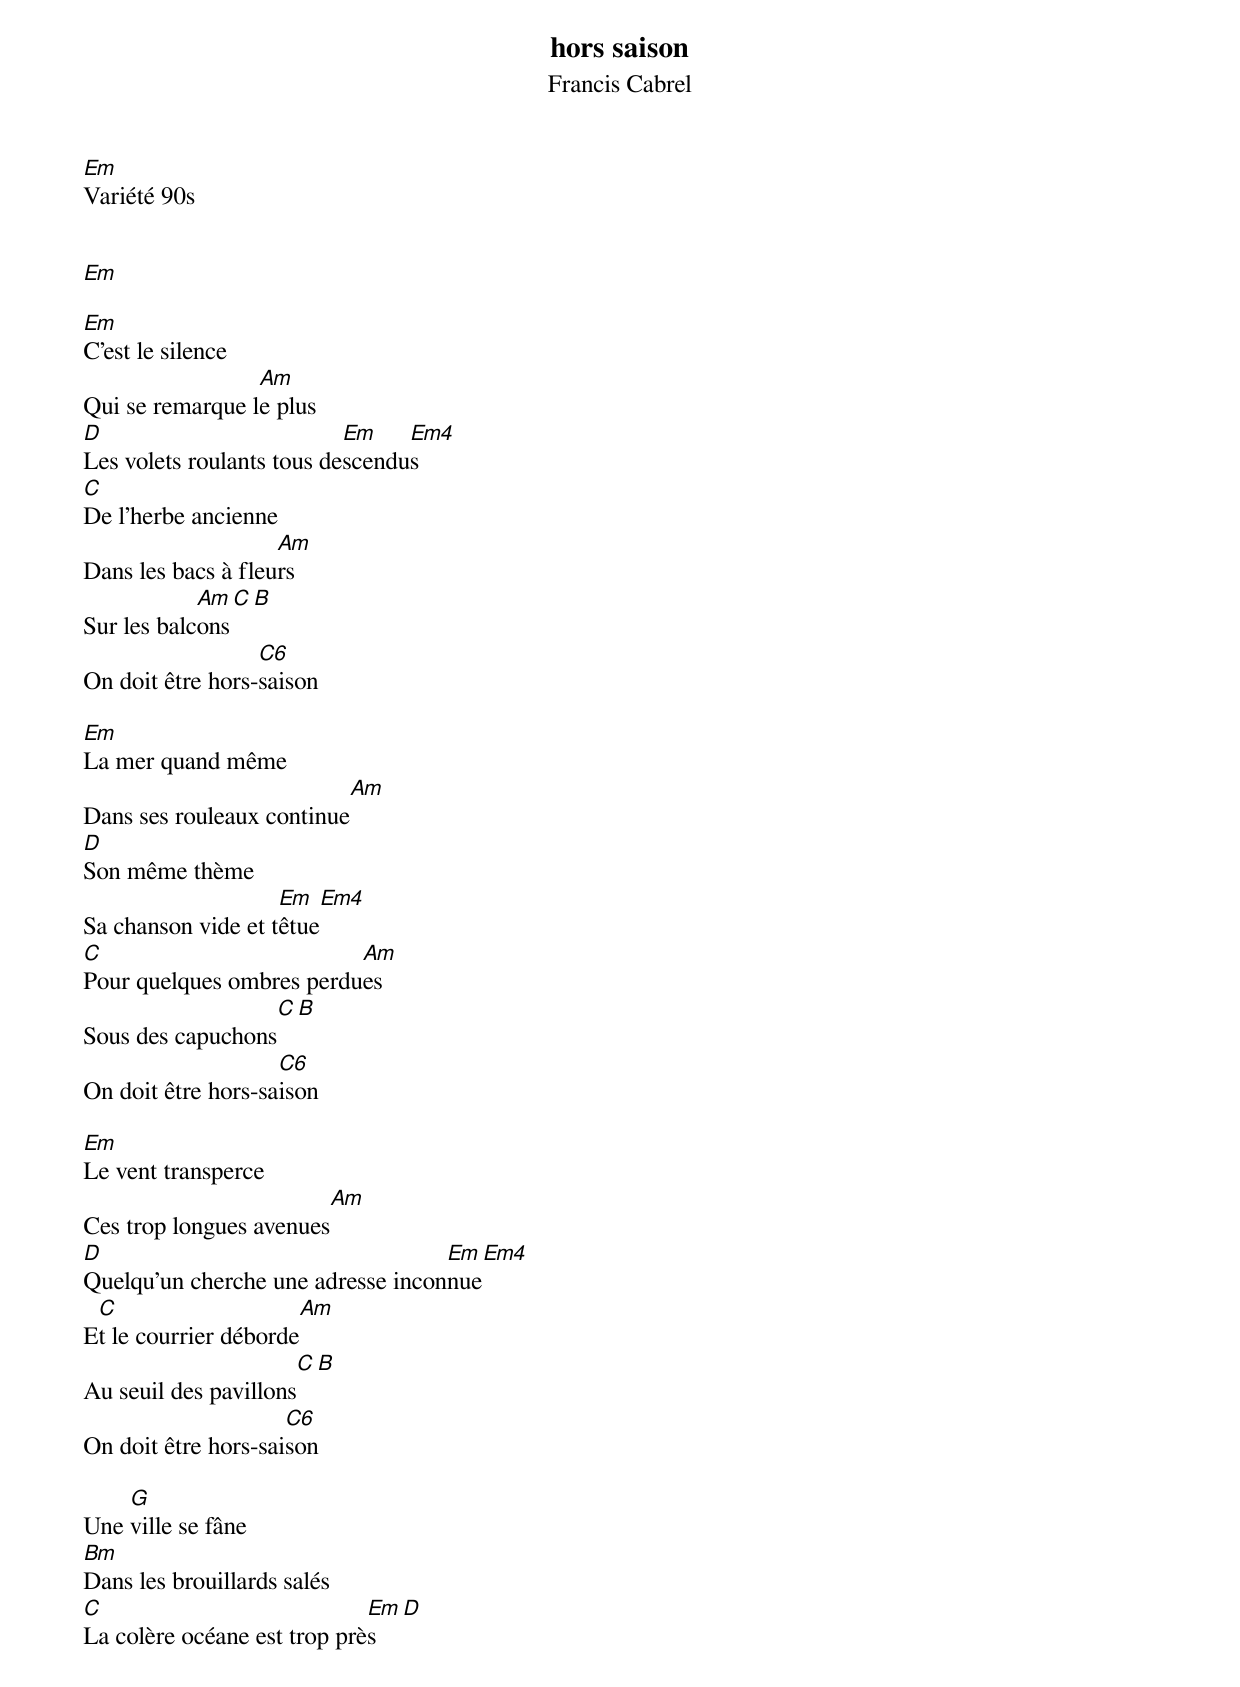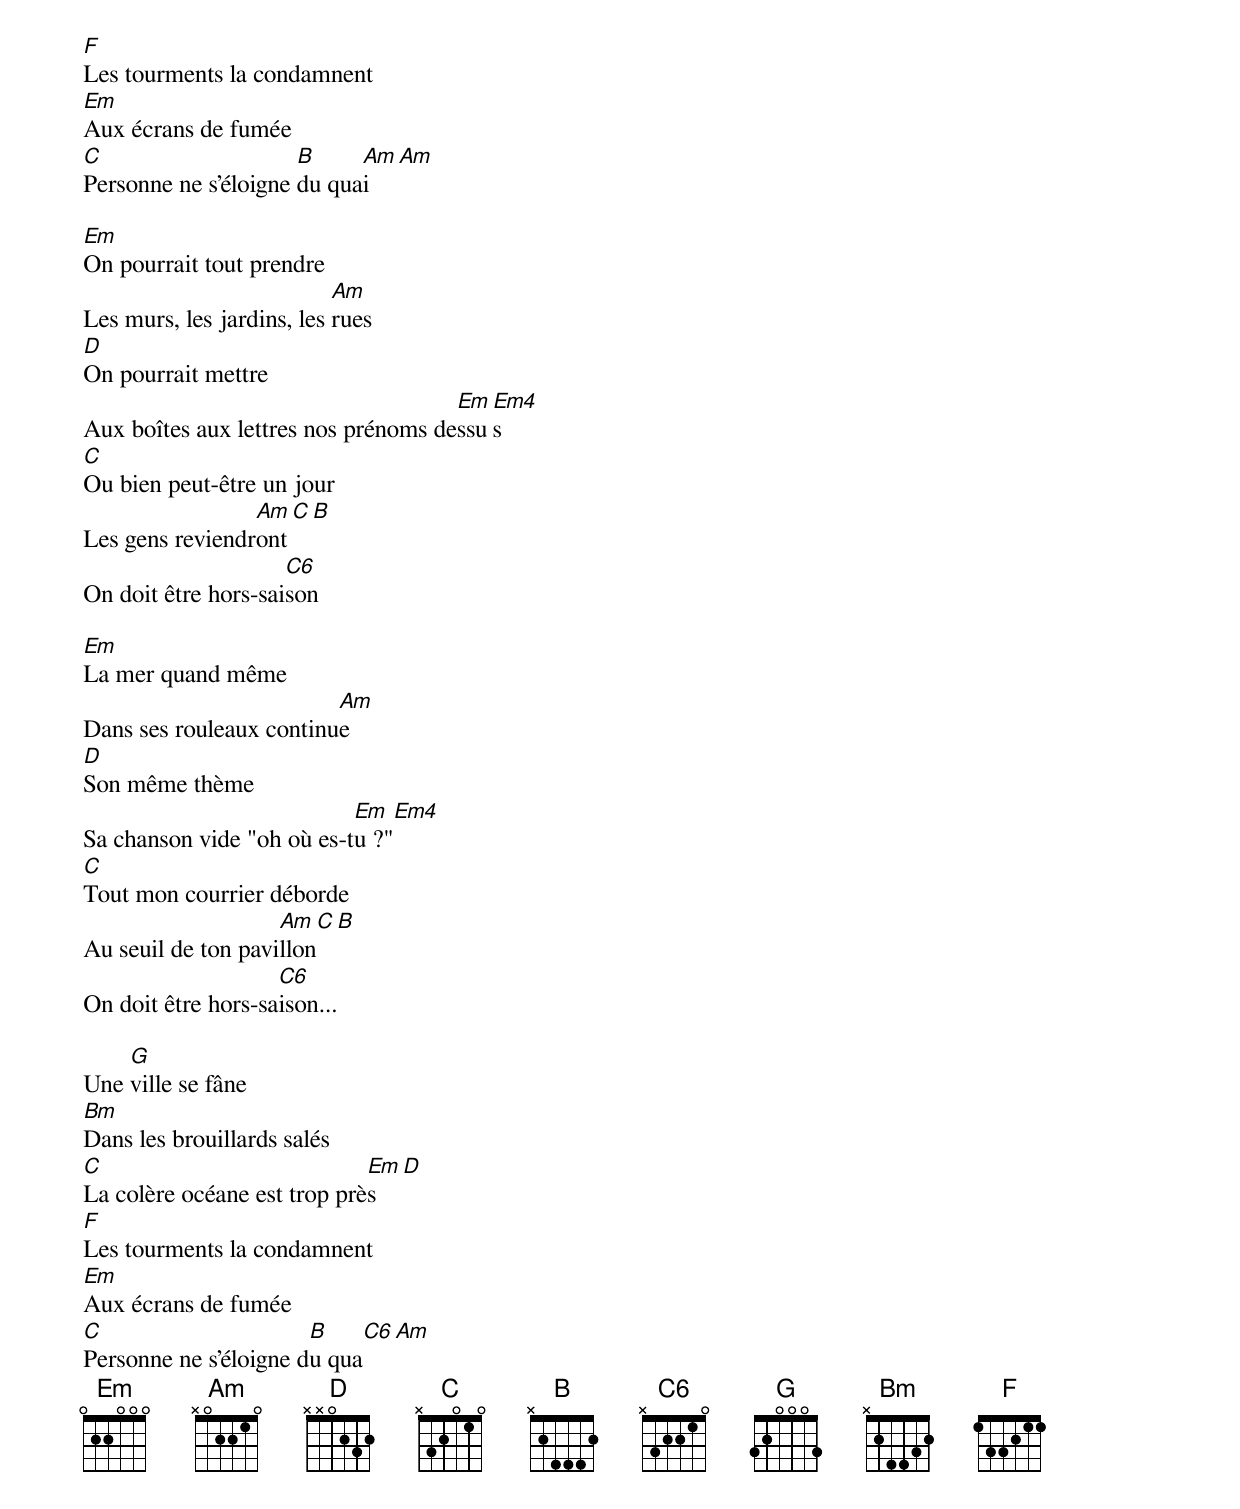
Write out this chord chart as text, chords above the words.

hors saison
Francis Cabrel
Em
Variété 90s


Em

Em
C'est le silence
                 Am
Qui se remarque le plus
D		           Em    Em4
Les volets roulants tous descendus
C
De l'herbe ancienne
                    Am
Dans les bacs à fleurs
            Am     C    B
Sur les balcons
                  C6
On doit être hors-saison

Em
La mer quand même
              	          Am
Dans ses rouleaux continue
D
Son même thème
                    Em    Em4
Sa chanson vide et têtue
C                         Am
Pour quelques ombres perdues
                   C    B
Sous des capuchons
                    C6
On doit être hors-saison

Em
Le vent transperce
              	         Am
Ces trop longues avenues
D			           Em  Em4
Quelqu'un cherche une adresse inconnue
 C                    Am
Et le courrier déborde
 		      C    B
Au seuil des pavillons
                     C6
On doit être hors-saison

    G
Une ville se fâne
Bm
Dans les brouillards salés
C                            Em  D
La colère océane est trop près
F
Les tourments la condamnent
Em
Aux écrans de fumée
C                     B     Am  Am
Personne ne s'éloigne du quai

Em
On pourrait tout prendre
                           Am
Les murs, les jardins, les rues
D
On pourrait mettre
                                     Em Em4
Aux boîtes aux lettres nos prénoms dessus
C
Ou bien peut-être un jour
                 Am     C    B
Les gens reviendront
                     C6
On doit être hors-saison

Em
La mer quand même
              	         Am
Dans ses rouleaux continue
D
Son même thème
                           Em    Em4
Sa chanson vide "oh où es-tu ?"
C
Tout mon courrier déborde
                    Am     C    B
Au seuil de ton pavillon
                    C6
On doit être hors-saison...

    G
Une ville se fâne
Bm
Dans les brouillards salés
C                            Em  D
La colère océane est trop près
F
Les tourments la condamnent
Em
Aux écrans de fumée
C                      B          C6  Am
Personne ne s'éloigne du qua
